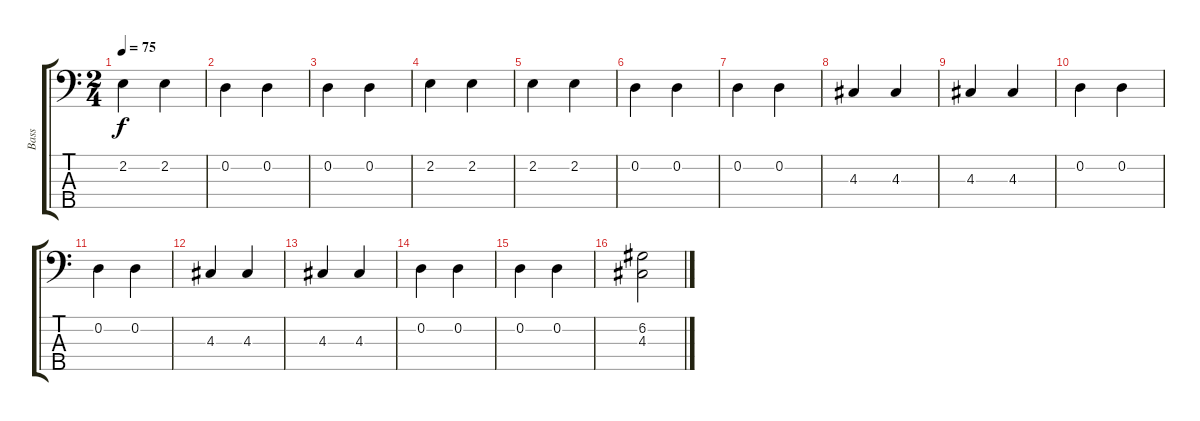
\track ("Bass" "Bass") {instrument electricbassfinger}
\staff {score tabs}
\tuning (G2 D2 A1 E1 B0) {hide}
\ts (2 4)
\tempo 75
\clef f4
\ks c
2.2.4{dy f} 2.2.4 |
0.2.4 0.2.4 |
0.2.4 0.2.4 |
2.2.4 2.2.4 |
2.2.4 2.2.4 |
0.2.4 0.2.4 |
0.2.4 0.2.4 |
4.3.4 4.3.4 |
4.3.4 4.3.4 |
0.2.4 0.2.4 |
0.2.4 0.2.4 |
4.3.4 4.3.4 |
4.3.4 4.3.4 |
0.2.4 0.2.4 |
0.2.4 0.2.4 |
(6.2 4.3).2
